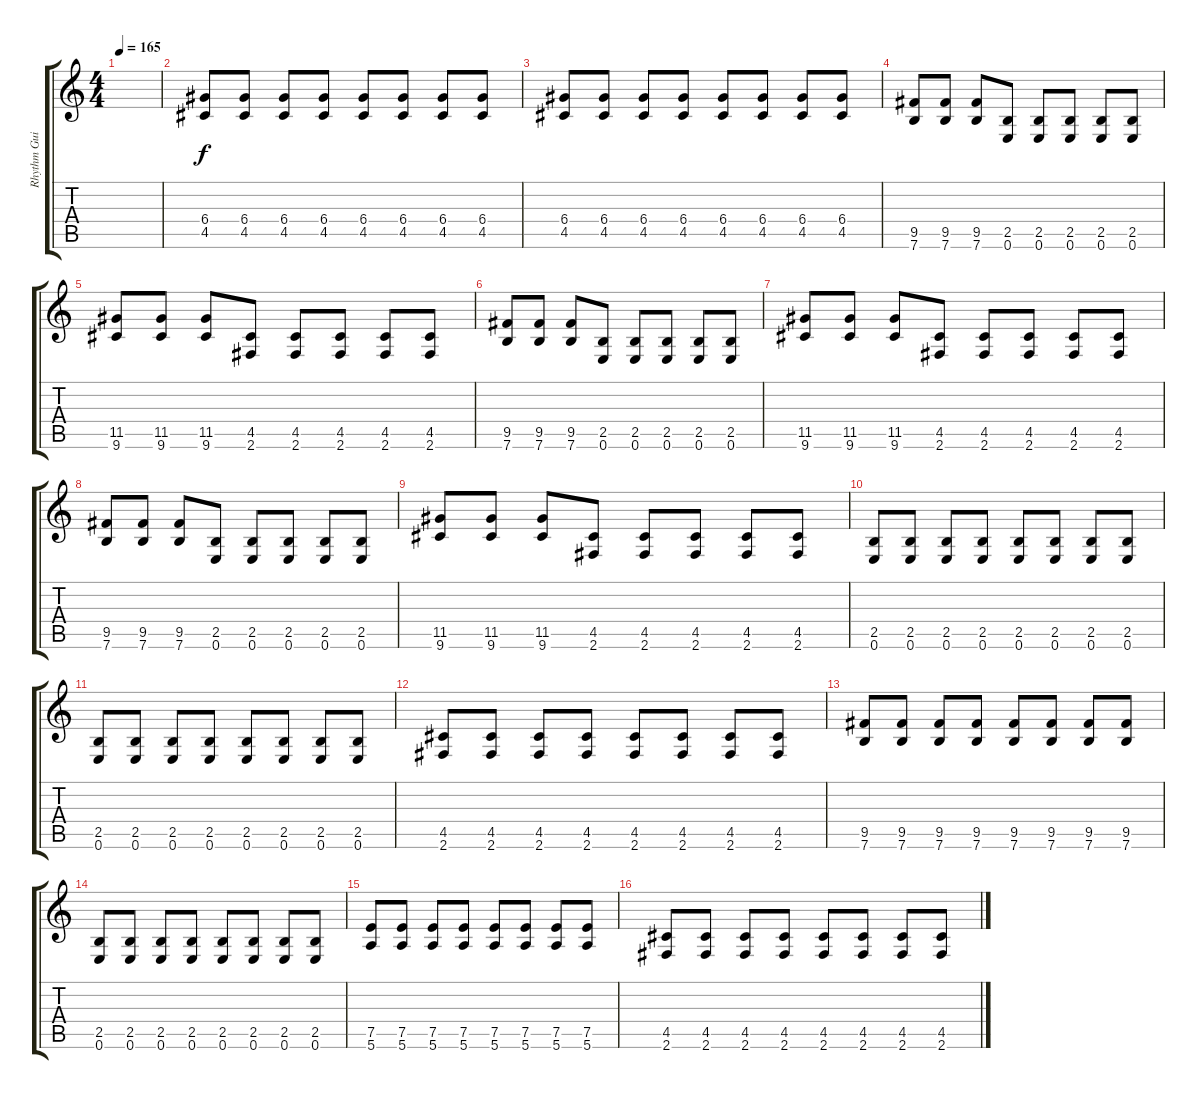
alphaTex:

\track ("Rhythm Guitar" "Rhythm Gui") {instrument distortionguitar}
\staff {score tabs}
\tuning (E4 B3 G3 D3 A2 E2) {hide}
\ts (4 4)
\tempo 165
\clef g2
\ks c
|
(6.4 4.5).8 (6.4 4.5).8 (6.4 4.5).8 (6.4 4.5).8 (6.4 4.5).8 (6.4 4.5).8 (6.4 4.5).8 (6.4 4.5).8 |
(6.4 4.5).8 (6.4 4.5).8 (6.4 4.5).8 (6.4 4.5).8 (6.4 4.5).8 (6.4 4.5).8 (6.4 4.5).8 (6.4 4.5).8 |
(9.5 7.6).8 (9.5 7.6).8 (9.5 7.6).8 (2.5 0.6).8 (2.5 0.6).8 (2.5 0.6).8 (2.5 0.6).8 (2.5 0.6).8 |
(11.5 9.6).8 (11.5 9.6).8 (11.5 9.6).8 (4.5 2.6).8 (4.5 2.6).8 (4.5 2.6).8 (4.5 2.6).8 (4.5 2.6).8 |
(9.5 7.6).8 (9.5 7.6).8 (9.5 7.6).8 (2.5 0.6).8 (2.5 0.6).8 (2.5 0.6).8 (2.5 0.6).8 (2.5 0.6).8 |
(11.5 9.6).8 (11.5 9.6).8 (11.5 9.6).8 (4.5 2.6).8 (4.5 2.6).8 (4.5 2.6).8 (4.5 2.6).8 (4.5 2.6).8 |
(9.5 7.6).8 (9.5 7.6).8 (9.5 7.6).8 (2.5 0.6).8 (2.5 0.6).8 (2.5 0.6).8 (2.5 0.6).8 (2.5 0.6).8 |
(11.5 9.6).8 (11.5 9.6).8 (11.5 9.6).8 (4.5 2.6).8 (4.5 2.6).8 (4.5 2.6).8 (4.5 2.6).8 (4.5 2.6).8 |
(2.5 0.6).8 (2.5 0.6).8 (2.5 0.6).8 (2.5 0.6).8 (2.5 0.6).8 (2.5 0.6).8 (2.5 0.6).8 (2.5 0.6).8 |
(2.5 0.6).8 (2.5 0.6).8 (2.5 0.6).8 (2.5 0.6).8 (2.5 0.6).8 (2.5 0.6).8 (2.5 0.6).8 (2.5 0.6).8 |
(4.5 2.6).8 (4.5 2.6).8 (4.5 2.6).8 (4.5 2.6).8 (4.5 2.6).8 (4.5 2.6).8 (4.5 2.6).8 (4.5 2.6).8 |
(9.5 7.6).8 (9.5 7.6).8 (9.5 7.6).8 (9.5 7.6).8 (9.5 7.6).8 (9.5 7.6).8 (9.5 7.6).8 (9.5 7.6).8 |
(2.5 0.6).8 (2.5 0.6).8 (2.5 0.6).8 (2.5 0.6).8 (2.5 0.6).8 (2.5 0.6).8 (2.5 0.6).8 (2.5 0.6).8 |
(7.5 5.6).8 (7.5 5.6).8 (7.5 5.6).8 (7.5 5.6).8 (7.5 5.6).8 (7.5 5.6).8 (7.5 5.6).8 (7.5 5.6).8 |
(4.5 2.6).8 (4.5 2.6).8 (4.5 2.6).8 (4.5 2.6).8 (4.5 2.6).8 (4.5 2.6).8 (4.5 2.6).8 (4.5 2.6).8
